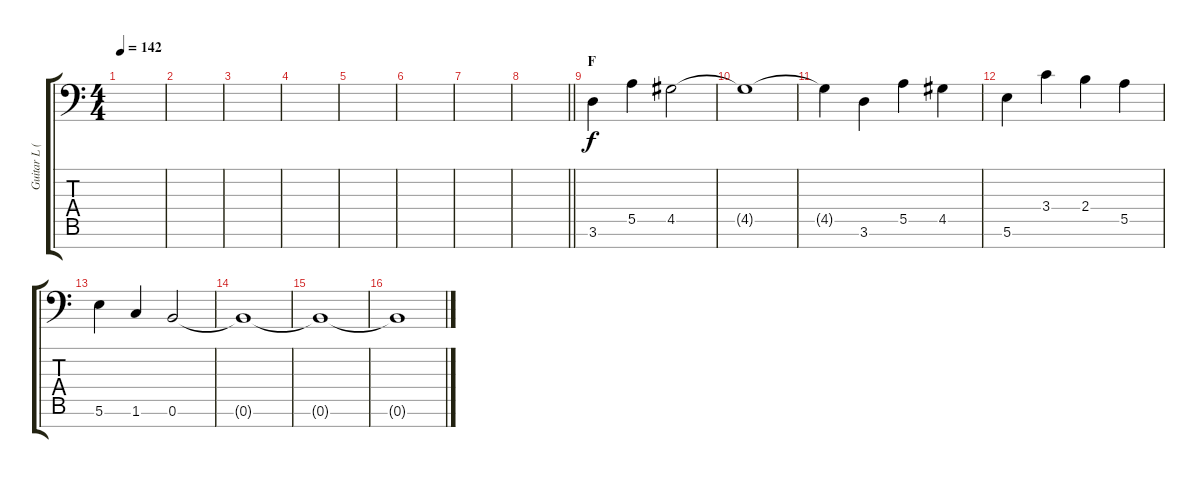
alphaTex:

\track ("Guitar L (8 String)" "Guitar L (") {instrument distortionguitar}
\staff {score tabs}
\tuning (B3 G3 D3 A2 E2 B1 Gb1) {hide}
\ts (4 4)
\tempo 142
\clef f4
\ks c
|
|
|
|
|
|
|
\barLineRight lightlight
|
\section ("" "F")
3.6.4{volume 10} 5.5.4 4.5.2 |
4.5{t}.1 |
4.5{t}.4 3.6.4 5.5.4 4.5.4 |
5.6.4 3.4.4 2.4.4 5.5.4 |
5.6.4 1.6.4 0.6.2 |
0.6{t}.1 |
0.6{t}.1 |
0.6{t}.1
